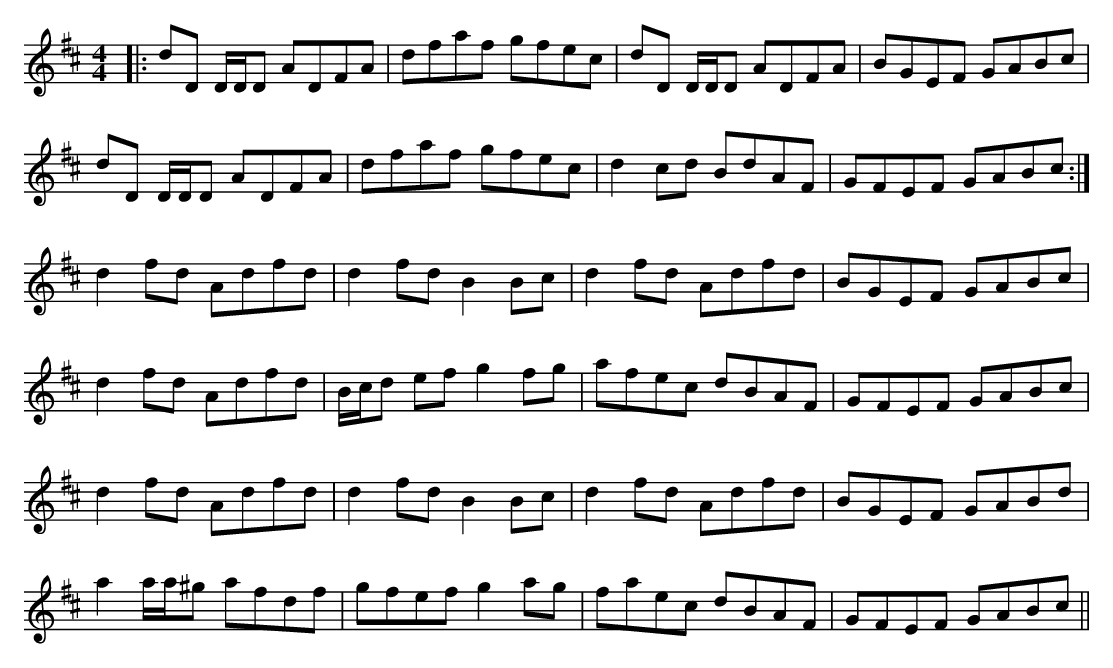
X:1
M:4/4
K:D
|:dD D/D/D ADFA|dfaf gfec|dD D/D/D ADFA|BGEF GABc|
dD D/D/D ADFA|dfaf gfec|d2cd BdAF|GFEF GABc:|
d2fd Adfd|d2fd B2Bc|d2fd Adfd|BGEF GABc|
d2fd Adfd|B/c/d ef g2fg|afec dBAF|GFEF GABc|
d2fd Adfd|d2fd B2Bc|d2fd Adfd|BGEF GABd|
a2 a/a/^g afdf|gfef g2ag|faec dBAF|GFEF GABc||
